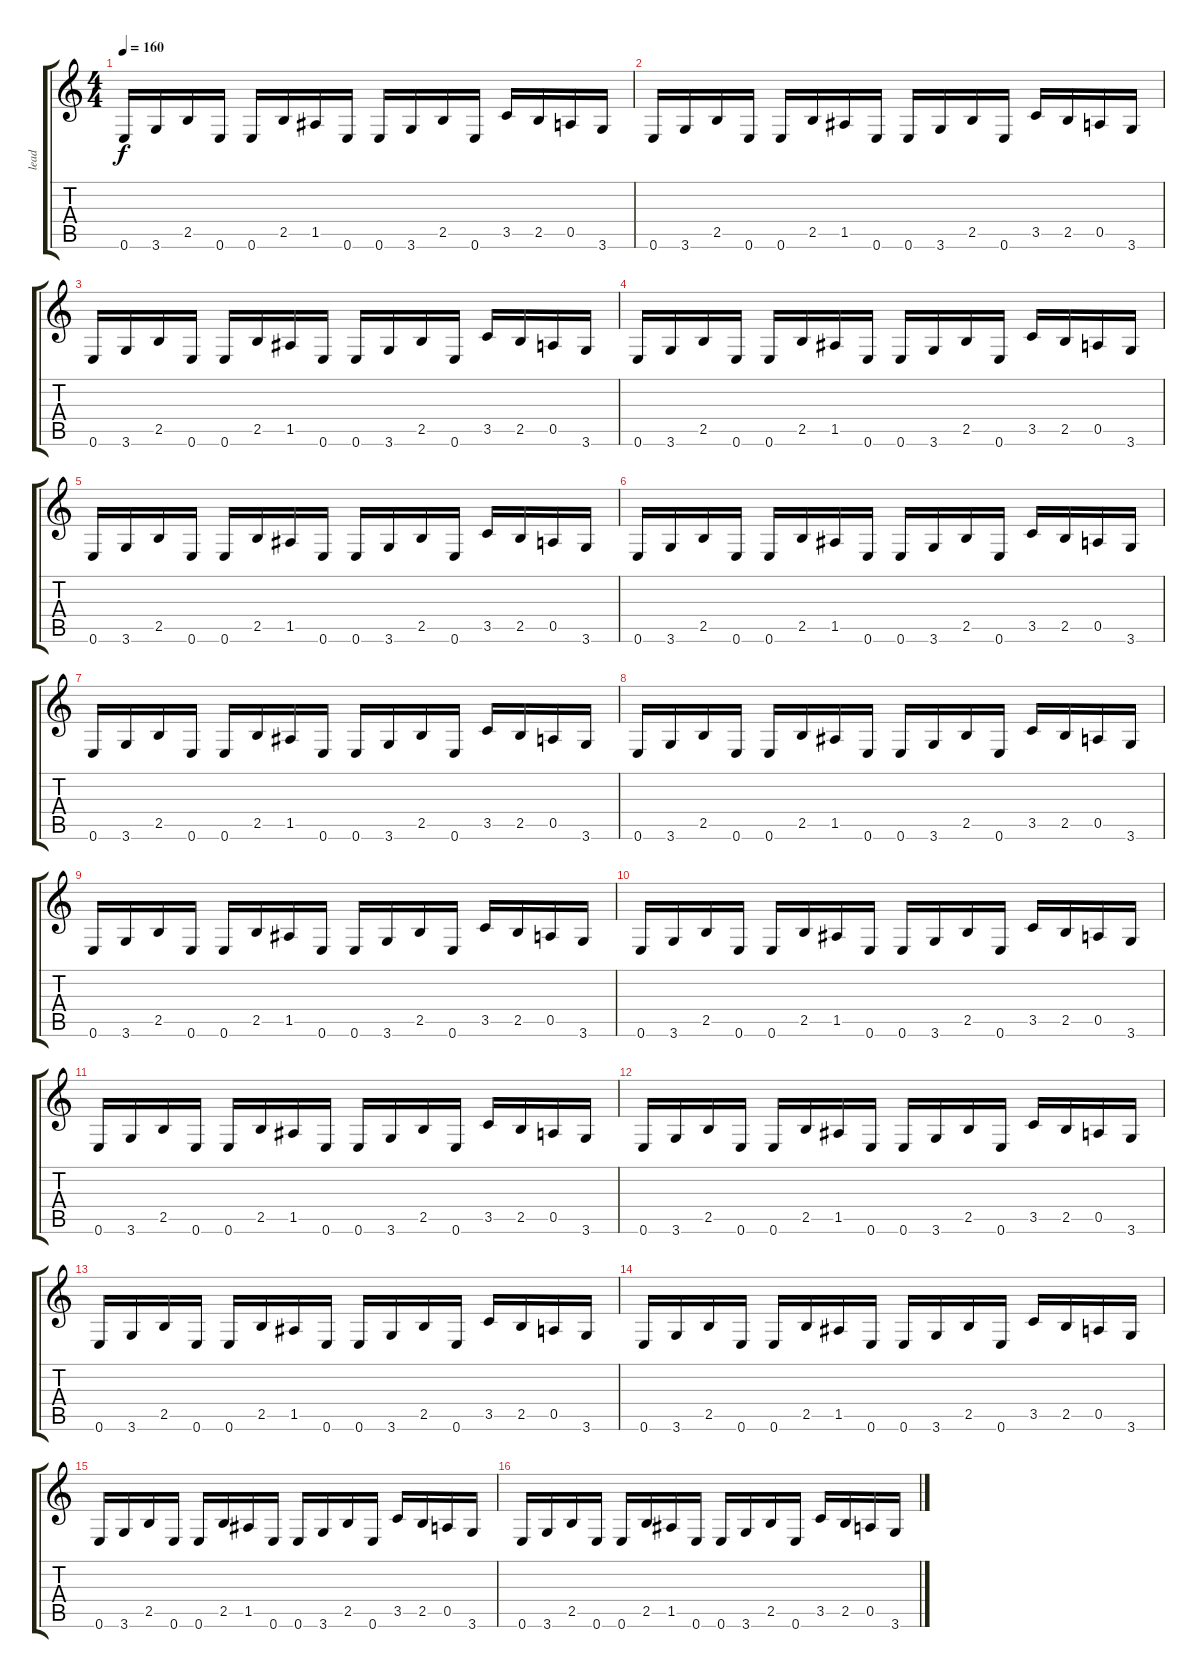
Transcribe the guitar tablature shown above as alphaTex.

\track ("lead" "lead") {instrument distortionguitar}
\staff {score tabs}
\tuning (E4 B3 G3 D3 A2 E2) {hide}
\ts (4 4)
\tempo 160
\clef g2
\ks c
0.6.16{dy f} 3.6.16 2.5.16 0.6.16 0.6.16 2.5.16 1.5.16 0.6.16 0.6.16 3.6.16 2.5.16 0.6.16 3.5.16 2.5.16 0.5.16 3.6.16 |
0.6.16 3.6.16 2.5.16 0.6.16 0.6.16 2.5.16 1.5.16 0.6.16 0.6.16 3.6.16 2.5.16 0.6.16 3.5.16 2.5.16 0.5.16 3.6.16 |
0.6.16 3.6.16 2.5.16 0.6.16 0.6.16 2.5.16 1.5.16 0.6.16 0.6.16 3.6.16 2.5.16 0.6.16 3.5.16 2.5.16 0.5.16 3.6.16 |
0.6.16 3.6.16 2.5.16 0.6.16 0.6.16 2.5.16 1.5.16 0.6.16 0.6.16 3.6.16 2.5.16 0.6.16 3.5.16 2.5.16 0.5.16 3.6.16 |
0.6.16 3.6.16 2.5.16 0.6.16 0.6.16 2.5.16 1.5.16 0.6.16 0.6.16 3.6.16 2.5.16 0.6.16 3.5.16 2.5.16 0.5.16 3.6.16 |
0.6.16 3.6.16 2.5.16 0.6.16 0.6.16 2.5.16 1.5.16 0.6.16 0.6.16 3.6.16 2.5.16 0.6.16 3.5.16 2.5.16 0.5.16 3.6.16 |
0.6.16 3.6.16 2.5.16 0.6.16 0.6.16 2.5.16 1.5.16 0.6.16 0.6.16 3.6.16 2.5.16 0.6.16 3.5.16 2.5.16 0.5.16 3.6.16 |
0.6.16 3.6.16 2.5.16 0.6.16 0.6.16 2.5.16 1.5.16 0.6.16 0.6.16 3.6.16 2.5.16 0.6.16 3.5.16 2.5.16 0.5.16 3.6.16 |
0.6.16 3.6.16 2.5.16 0.6.16 0.6.16 2.5.16 1.5.16 0.6.16 0.6.16 3.6.16 2.5.16 0.6.16 3.5.16 2.5.16 0.5.16 3.6.16 |
0.6.16 3.6.16 2.5.16 0.6.16 0.6.16 2.5.16 1.5.16 0.6.16 0.6.16 3.6.16 2.5.16 0.6.16 3.5.16 2.5.16 0.5.16 3.6.16 |
0.6.16 3.6.16 2.5.16 0.6.16 0.6.16 2.5.16 1.5.16 0.6.16 0.6.16 3.6.16 2.5.16 0.6.16 3.5.16 2.5.16 0.5.16 3.6.16 |
0.6.16 3.6.16 2.5.16 0.6.16 0.6.16 2.5.16 1.5.16 0.6.16 0.6.16 3.6.16 2.5.16 0.6.16 3.5.16 2.5.16 0.5.16 3.6.16 |
0.6.16 3.6.16 2.5.16 0.6.16 0.6.16 2.5.16 1.5.16 0.6.16 0.6.16 3.6.16 2.5.16 0.6.16 3.5.16 2.5.16 0.5.16 3.6.16 |
0.6.16 3.6.16 2.5.16 0.6.16 0.6.16 2.5.16 1.5.16 0.6.16 0.6.16 3.6.16 2.5.16 0.6.16 3.5.16 2.5.16 0.5.16 3.6.16 |
0.6.16 3.6.16 2.5.16 0.6.16 0.6.16 2.5.16 1.5.16 0.6.16 0.6.16 3.6.16 2.5.16 0.6.16 3.5.16 2.5.16 0.5.16 3.6.16 |
0.6.16 3.6.16 2.5.16 0.6.16 0.6.16 2.5.16 1.5.16 0.6.16 0.6.16 3.6.16 2.5.16 0.6.16 3.5.16 2.5.16 0.5.16 3.6.16
